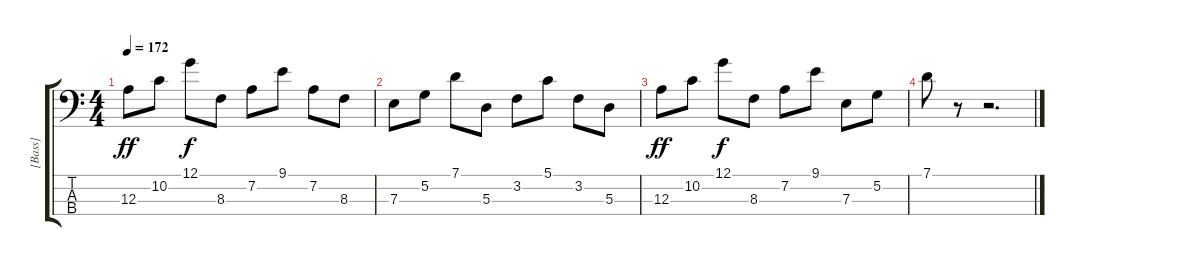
\track ("[Bass]" "[Bass]") {instrument electricbassfinger}
\staff {score tabs}
\tuning (G2 D2 A1 E1) {hide}
\ts (4 4)
\tempo 172
\clef f4
\ks c
12.3.8{dy ff} 10.2.8 12.1.8{dy f} 8.3.8 7.2.8 9.1.8 7.2.8 8.3.8 |
7.3.8 5.2.8 7.1.8 5.3.8 3.2.8 5.1.8 3.2.8 5.3.8 |
12.3.8{dy ff} 10.2.8 12.1.8{dy f} 8.3.8 7.2.8 9.1.8 7.3.8 5.2.8 |
7.1.8 r.8 r.2{d}
